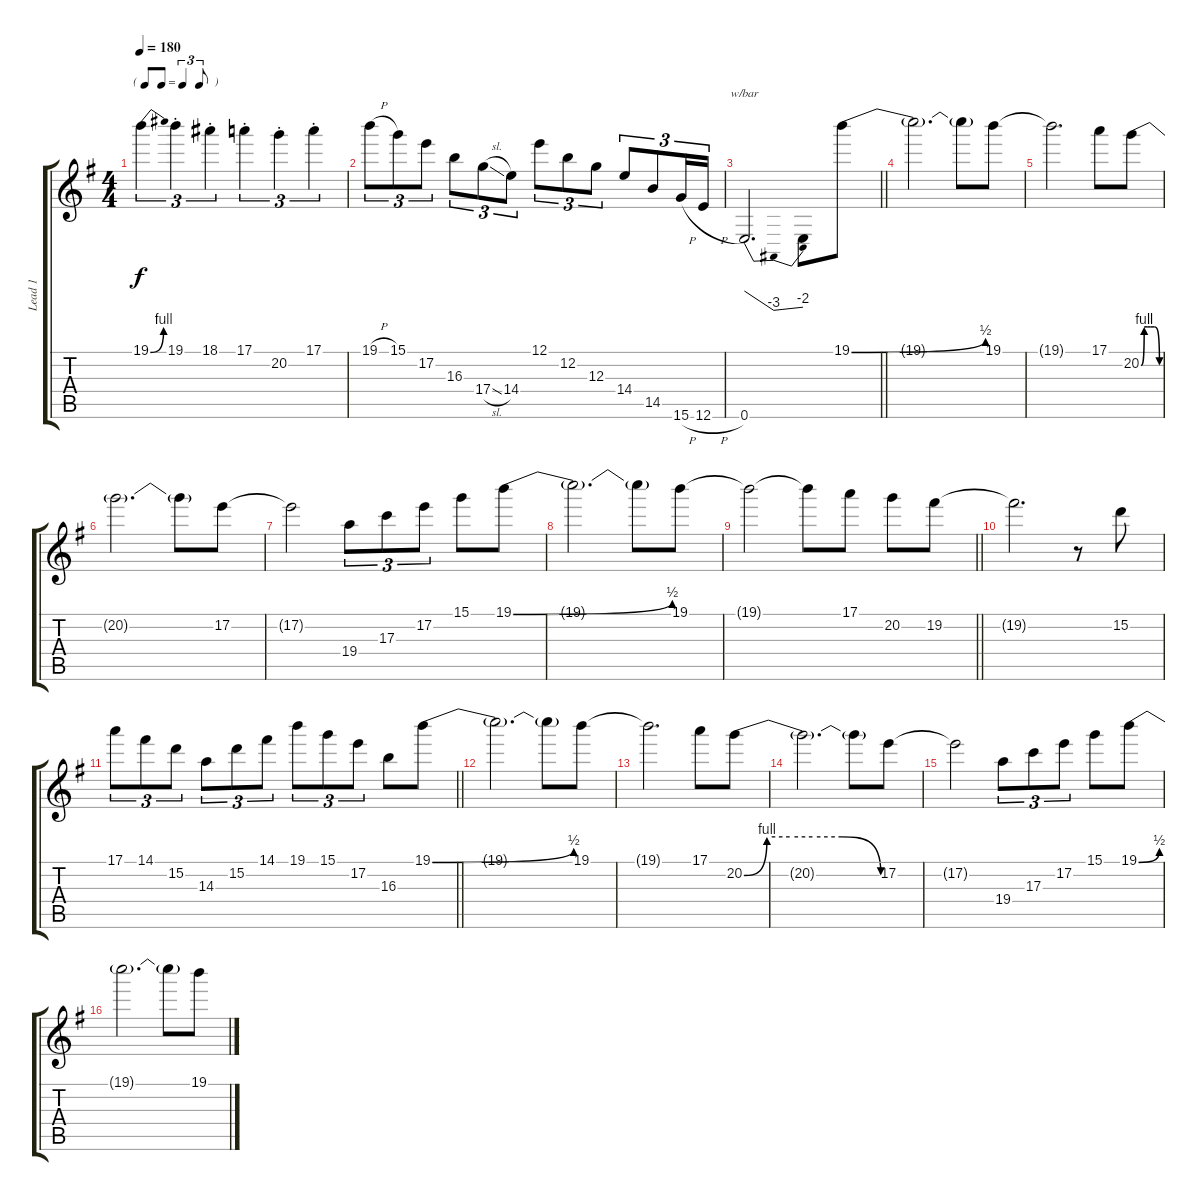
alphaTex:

\track ("Lead 1" "Lead 1") {instrument distortionguitar}
\staff {score tabs}
\tuning (E4 B3 G3 D3 A2 E2) {hide}
\ts (4 4)
\tf triplet8th
\tempo 180
\clef g2
\ks eminor
19.1{be (bend 0 0 60 4)}.4{tu (3 2) dy f} 19.1{st}.4{tu (3 2)} 18.1{st}.4{tu (3 2)} 17.1{st}.4{tu (3 2)} 20.2{st}.4{tu (3 2)} 17.1{st}.4{tu (3 2)} |
19.1{h}.8{tu (3 2)} 15.1.8{tu (3 2)} 17.2.8{tu (3 2)} 16.3.8{tu (3 2)} 17.4{sl}.8{tu (3 2)} 14.4.8{tu (3 2)} 12.1.8{tu (3 2)} 12.2.8{tu (3 2)} 12.3.8{tu (3 2)} 14.4.8{tu (3 2)} 14.5.8{tu (3 2)} 15.6{h}.16{tu (3 2)} 12.6{h}.16{tu (3 2)} |
\barLineRight lightlight
0.6.2{d tbe (dip default 0 0 44 -12 60 -8)} 0.6{t}.8 19.1{be (bend 0 0 60 2)}.8 |
19.1{t}.2{d} 19.1{t}.8 19.1.8 |
19.1{t}.2{d} 17.1.8 20.2{be (custom 0 0 10 4 20 4 30 4 44 4 60 0)}.8 |
20.2{t}.2{d} 20.2{t}.8 17.2.8 |
17.2{t}.2 19.4.8{tu (3 2)} 17.3.8{tu (3 2)} 17.2.8{tu (3 2)} 15.1.8 19.1{be (bend 0 0 60 2)}.8 |
19.1{t}.2{d} 19.1{t}.8 19.1.8 |
\barLineRight lightlight
19.1{t}.2 19.1{t}.8 17.1.8 20.2.8 19.2.8 |
19.2{t}.2{d} r.8 15.2.8 |
\barLineRight lightlight
17.1.8{tu (3 2)} 14.1.8{tu (3 2)} 15.2.8{tu (3 2)} 14.3.8{tu (3 2)} 15.2.8{tu (3 2)} 14.1.8{tu (3 2)} 19.1.8{tu (3 2)} 15.1.8{tu (3 2)} 17.2.8{tu (3 2)} 16.3.8 19.1{be (bend 0 0 60 2)}.8 |
19.1{t}.2{d} 19.1{t}.8 19.1.8 |
19.1{t}.2{d} 17.1.8 20.2{be (custom 0 0 10 4 20 4 30 4 43 4 60 0)}.8 |
20.2{t}.2{d} 20.2{t}.8 17.2.8 |
17.2{t}.2 19.4.8{tu (3 2)} 17.3.8{tu (3 2)} 17.2.8{tu (3 2)} 15.1.8 19.1{be (bend 0 0 60 2)}.8 |
19.1{t}.2{d} 19.1{t}.8 19.1.8
